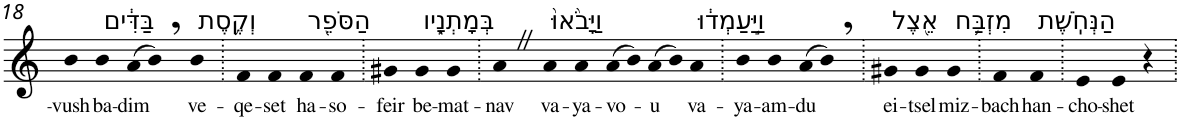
**kern	**text
*part1	*part1
*staff1	*staff1
*I"Piano	*
*I'Pno	*
!!LO:PB:g=z
*clefG2	*
*k[]	*
=18	=18
!	!LO:LY:b
4b	-vush
!LO:TX:a:t=בַּדִּ֔ים	!
!	!LO:LY:b
4b	ba-
!	!LO:LY:b
(>8a	-dim
8b,)	.
!LO:TX:a:t=וְקֶ֥סֶת	!
!	!LO:LY:b
4b	ve-
=19.	=19.
!	!LO:LY:b
4f	-qe-
!	!LO:LY:b
4f	-set
!LO:TX:a:t=הַסֹּפֵ֖ר	!
!	!LO:LY:b
4f	ha-
!	!LO:LY:b
4f	-so-
=20.	=20.
!	!LO:LY:b
4g#X	-feir
!LO:TX:a:t=בְּמָתְנָ֑יו	!
!	!LO:LY:b
4g#	be-
!	!LO:LY:b
4g#	-mat-
=21.	=21.
!	!LO:LY:b
4aZ	-nav
!LO:TX:a:t=וַיָּבֹ֙אוּ֙	!
!	!LO:LY:b
4a	va-
!	!LO:LY:b
4a	-ya-
!	!LO:LY:b
(>8a	-vo-
8b)	.
!	!LO:LY:b
(>8a	-u
8b)	.
!LO:TX:a:t=וַיַּ֣עַמְד֔וּ	!
!	!LO:LY:b
4a	va-
=22.	=22.
!	!LO:LY:b
4b	-ya-
!	!LO:LY:b
4b	-am-
!	!LO:LY:b
(>8a	-du
8b,)	.
=23.	=23.
!LO:TX:a:t=אֵ֖צֶל	!
!	!LO:LY:b
4g#X	ei-
!	!LO:LY:b
4g#	-tsel
!LO:TX:a:t=מִזְבַּ֥ח	!
!	!LO:LY:b
4g#	miz-
=24.	=24.
!	!LO:LY:b
4f	-bach
!LO:TX:a:t=הַנְּחֹֽשֶׁת	!
!	!LO:LY:b
4f	han-
=25.	=25.
!	!LO:LY:b
4e	-cho-
!	!LO:LY:b
4e	-shet
4r	.
=.	=.
*-	*-
